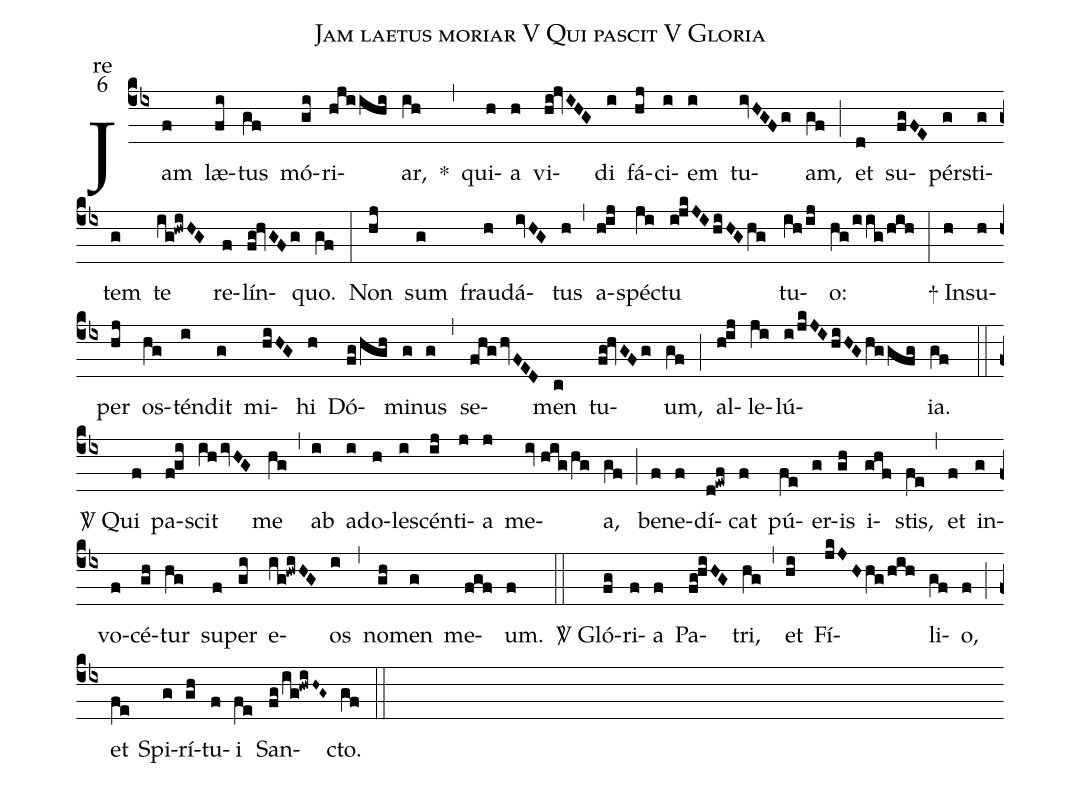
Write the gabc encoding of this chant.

name:Jam laetus moriar V Qui pascit V Gloria;
office-part:re;
mode:6;
%%
(cb4) Jam(f) læ(fi)tus(gf) mó(gi)ri(hjiihi)ar,(ih) <sp>*</sp>(,)
qui(h)a(h) vi(hi!jvIHG)di(i) fá(hj)ci(i)em(i) tu(ivHGFg)am,(gf) (;) et(d) su(fgFE)pér(g)sti(g)tem(g) te(ig!hwiHG) re(f)lín(fg!hvGFg)quo.(gf) (:) Non(hj) sum(g) frau(h)dá(ivHG)tus(h) (,) a(hij)spé(ji)ctu(ijkJIhiHGhg) tu(ih/ij)o:(hg/iig/hih) (:)

<sp>+</sp> In(h)su(h)per(hj) os(hg)tén(i)dit(g) mi(hiHG)hi(h) Dó(fg/hgh)mi(g)nus(g) (,) se(fhg/hvFED)men(c) tu(fg!hvGFg)um,(gf) (;) al(hij)le(ji)lú(i/jkJIhiHGhggfg)ia.(gf) (::)

<sp>V/</sp> Qui(f) pa(fgi)scit(ih/ivHG) me(hg) (,) ab(i) a(i)do(h)les(i)cén(ij)ti(j)a(j) me(iv//hig/hg)a,(gf) (;) be(f)ne(f)dí(d!ewf)cat(f) pú(fe)er(g)is(gh) i(ghf)stis,(fe) (,) et(f) in(g)vo(f)cé(gh)tur(hg) su(f)per(gi) e(ig!hwiHG)os(i) (,) no(gh)men(g) me(fgf)um.(f) (::)

<sp>V/</sp> Gló(fg)ri(f)a(f) Pa(fg!hiHG)tri,(hg) (,) et(hi) Fí(jkJHhg/hih)li(gf)o,(f) (;) et(fe) Spi(g)rí(gh)tu(f)i(fe) San(fg/ig!hwiH~G~)cto.(gf) (::)
